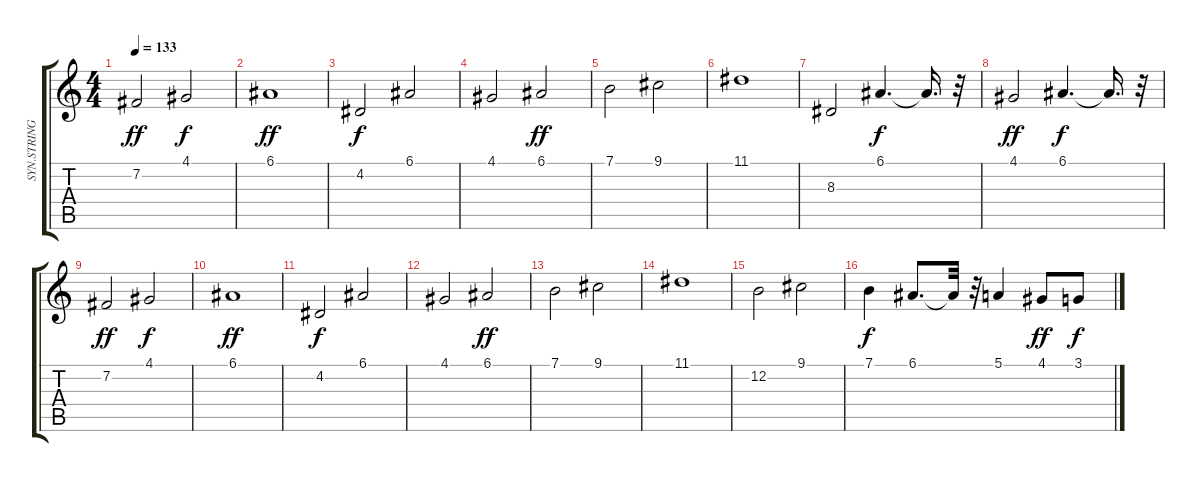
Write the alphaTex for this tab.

\track ("SYN.STRINGS                         " "SYN.STRING") {instrument synthstrings1}
\staff {score tabs}
\tuning (E4 B3 G3 D3 A2 E2) {hide}
\ts (4 4)
\tempo 133
\clef g2
\ks c
7.2.2{dy ff} 4.1.2{dy f} |
6.1.1{dy ff} |
4.2.2{dy f} 6.1.2 |
4.1.2 6.1.2{dy ff} |
7.1.2 9.1.2 |
11.1.1 |
8.3.2 6.1.4{d dy f} 6.1{t}.16{d} r.32 |
4.1.2{dy ff} 6.1.4{d dy f} 6.1{t}.16{d} r.32 |
7.2.2{dy ff} 4.1.2{dy f} |
6.1.1{dy ff} |
4.2.2{dy f} 6.1.2 |
4.1.2 6.1.2{dy ff} |
7.1.2 9.1.2 |
11.1.1 |
12.2.2 9.1.2 |
7.1.4{dy f} 6.1.8{d} 6.1{t}.32 r.32 5.1.4 4.1.8{dy ff} 3.1.8{dy f}
